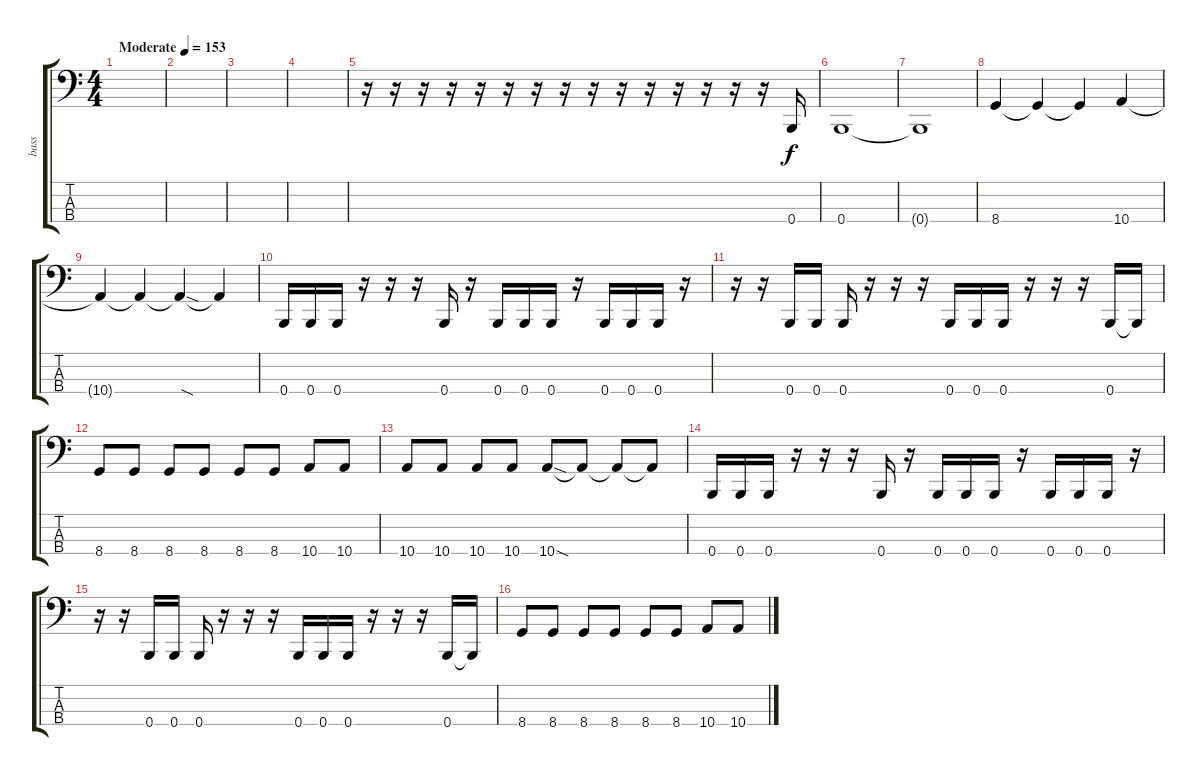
\track ("bass" "bass") {instrument electricbasspick}
\staff {score tabs}
\tuning (E2 B1 Gb1 B0) {hide}
\ts (4 4)
\tempo (153 "Moderate")
\clef f4
\ks c
|
|
|
|
r.16 r.16 r.16 r.16 r.16 r.16 r.16 r.16 r.16 r.16 r.16 r.16 r.16 r.16 r.16 0.4.16{volume 0} |
0.4.1{volume 16} |
0.4{t}.1 |
8.4.4 8.4{t}.4 8.4{t}.4 10.4.4 |
10.4{t}.4 10.4{t}.4 10.4{sod t}.4 10.4{t}.4 |
0.4.16 0.4.16 0.4.16 r.16 r.16 r.16 0.4.16 r.16 0.4.16 0.4.16 0.4.16 r.16 0.4.16 0.4.16 0.4.16 r.16 |
r.16 r.16 0.4.16 0.4.16 0.4.16 r.16 r.16 r.16 0.4.16 0.4.16 0.4.16 r.16 r.16 r.16 0.4.16 0.4{t}.16 |
8.4.8 8.4.8 8.4.8 8.4.8 8.4.8 8.4.8 10.4.8 10.4.8 |
10.4.8 10.4.8 10.4.8 10.4.8 10.4{sod}.8 10.4{t}.8 10.4{t}.8 10.4{t}.8 |
0.4.16 0.4.16 0.4.16 r.16 r.16 r.16 0.4.16 r.16 0.4.16 0.4.16 0.4.16 r.16 0.4.16 0.4.16 0.4.16 r.16 |
r.16 r.16 0.4.16 0.4.16 0.4.16 r.16 r.16 r.16 0.4.16 0.4.16 0.4.16 r.16 r.16 r.16 0.4.16 0.4{t}.16 |
8.4.8 8.4.8 8.4.8 8.4.8 8.4.8 8.4.8 10.4.8 10.4.8
